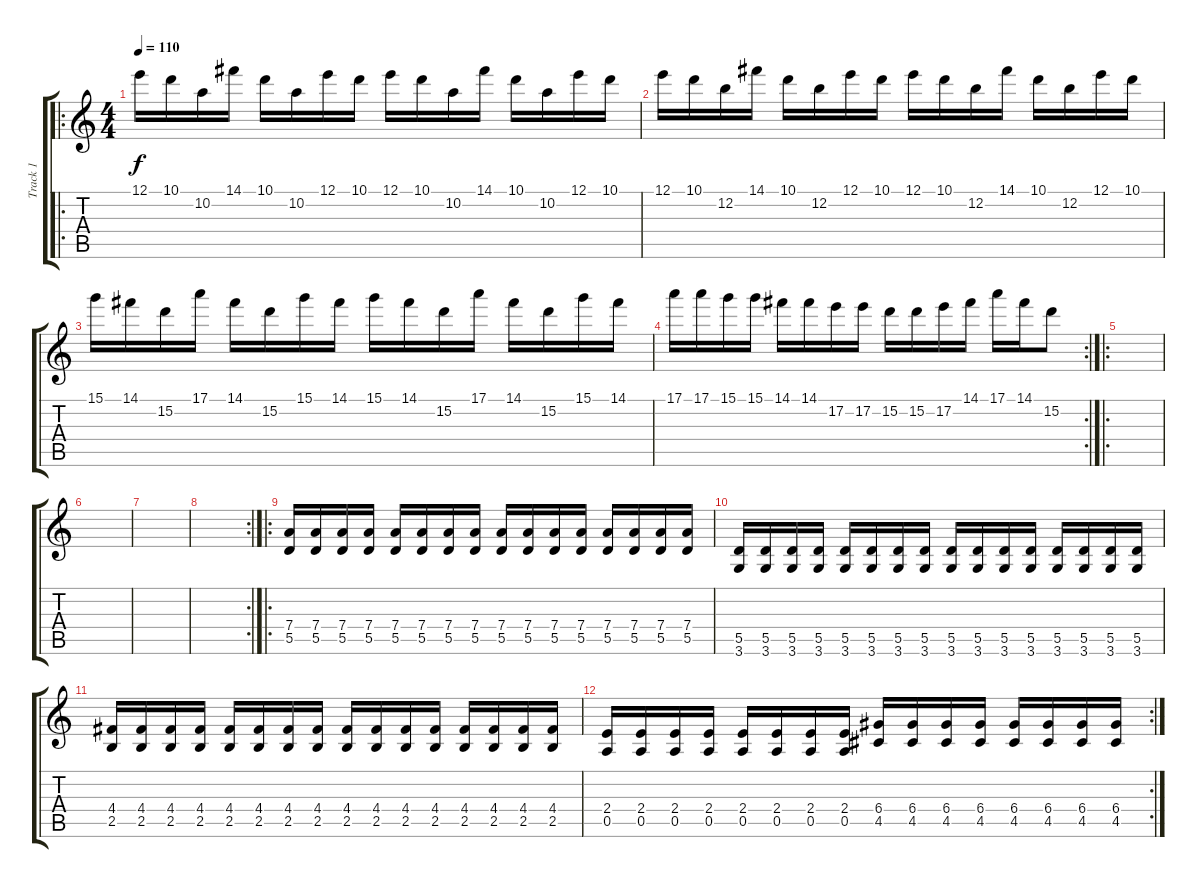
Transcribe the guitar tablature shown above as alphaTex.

\track ("Track 1" "Track 1") {instrument distortionguitar}
\staff {score tabs}
\tuning (E4 B3 G3 D3 A2 E2) {hide}
\ro
\ts (4 4)
\tempo 110
\clef g2
\ks c
12.1.16{dy f instrument distortionguitar} 10.1.16 10.2.16 14.1.16 10.1.16 10.2.16 12.1.16 10.1.16 12.1.16 10.1.16 10.2.16 14.1.16 10.1.16 10.2.16 12.1.16 10.1.16 |
12.1.16 10.1.16 12.2.16 14.1.16 10.1.16 12.2.16 12.1.16 10.1.16 12.1.16 10.1.16 12.2.16 14.1.16 10.1.16 12.2.16 12.1.16 10.1.16 |
15.1.16 14.1.16 15.2.16 17.1.16 14.1.16 15.2.16 15.1.16 14.1.16 15.1.16 14.1.16 15.2.16 17.1.16 14.1.16 15.2.16 15.1.16 14.1.16 |
\rc 2
17.1.16 17.1.16 15.1.16 15.1.16 14.1.16 14.1.16 17.2.16 17.2.16 15.2.16 15.2.16 17.2.16 14.1.16 17.1.16 14.1.16 15.2.8 |
\ro
|
|
|
\rc 2
|
\ro
(7.4 5.5).16 (7.4 5.5).16 (7.4 5.5).16 (7.4 5.5).16 (7.4 5.5).16 (7.4 5.5).16 (7.4 5.5).16 (7.4 5.5).16 (7.4 5.5).16 (7.4 5.5).16 (7.4 5.5).16 (7.4 5.5).16 (7.4 5.5).16 (7.4 5.5).16 (7.4 5.5).16 (7.4 5.5).16 |
(5.5 3.6).16 (5.5 3.6).16 (5.5 3.6).16 (5.5 3.6).16 (5.5 3.6).16 (5.5 3.6).16 (5.5 3.6).16 (5.5 3.6).16 (5.5 3.6).16 (5.5 3.6).16 (5.5 3.6).16 (5.5 3.6).16 (5.5 3.6).16 (5.5 3.6).16 (5.5 3.6).16 (5.5 3.6).16 |
(4.4 2.5).16 (4.4 2.5).16 (4.4 2.5).16 (4.4 2.5).16 (4.4 2.5).16 (4.4 2.5).16 (4.4 2.5).16 (4.4 2.5).16 (4.4 2.5).16 (4.4 2.5).16 (4.4 2.5).16 (4.4 2.5).16 (4.4 2.5).16 (4.4 2.5).16 (4.4 2.5).16 (4.4 2.5).16 |
\rc 2
(2.4 0.5).16 (2.4 0.5).16 (2.4 0.5).16 (2.4 0.5).16 (2.4 0.5).16 (2.4 0.5).16 (2.4 0.5).16 (2.4 0.5).16 (6.4 4.5).16 (6.4 4.5).16 (6.4 4.5).16 (6.4 4.5).16 (6.4 4.5).16 (6.4 4.5).16 (6.4 4.5).16 (6.4 4.5).16
